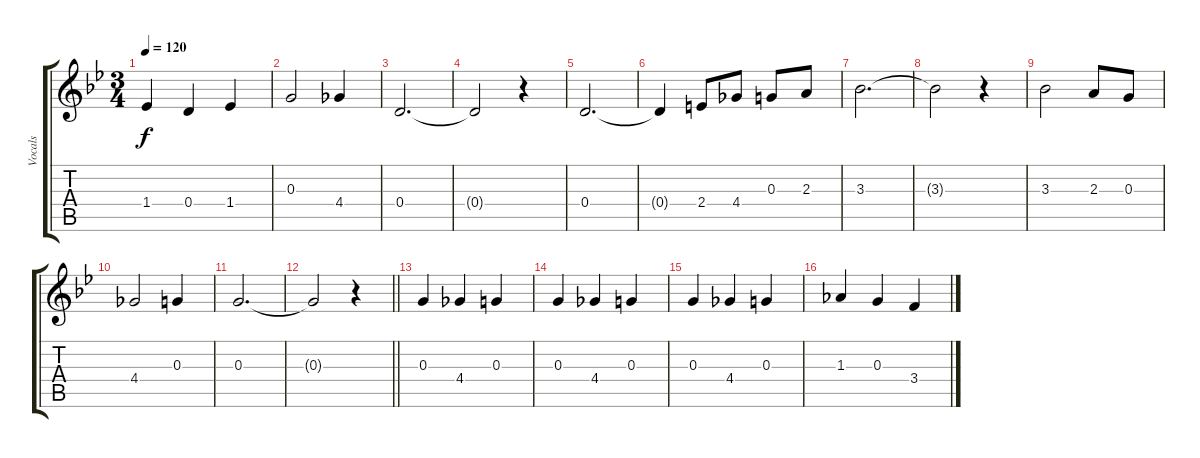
\track ("Vocals" "Vocals") {instrument acousticguitarsteel}
\staff {score tabs}
\tuning (E4 B3 G3 D3 A2 E2) {hide}
\ts (3 4)
\tempo 120
\clef g2
\ks bb
1.4.4{dy f} 0.4.4 1.4.4 |
0.3.2 4.4.4 |
0.4.2{d} |
0.4{t}.2 r.4 |
0.4.2{d} |
0.4{t}.4 2.4.8 4.4.8 0.3.8 2.3.8 |
3.3.2{d} |
3.3{t}.2 r.4 |
3.3.2 2.3.8 0.3.8 |
4.4.2 0.3.4 |
0.3.2{d} |
\barLineRight lightlight
0.3{t}.2 r.4 |
0.3.4 4.4.4 0.3.4 |
0.3.4 4.4.4 0.3.4 |
0.3.4 4.4.4 0.3.4 |
1.3.4 0.3.4 3.4.4
